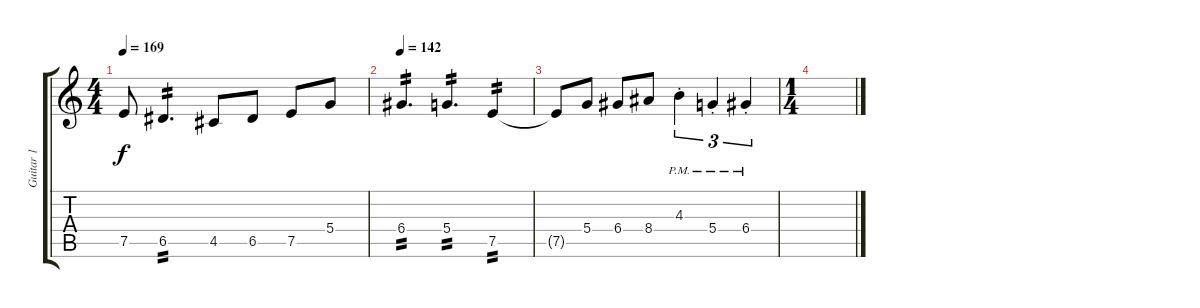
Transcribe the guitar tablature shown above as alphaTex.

\track ("Guitar 1" "Guitar 1") {instrument distortionguitar}
\staff {score tabs}
\tuning (E4 B3 G3 D3 A2 D2) {hide}
\ts (4 4)
\tempo 169
\clef g2
\ks c
7.5{t}.8{dy f} 6.5.4{d tp 2} 4.5.8 6.5.8 7.5.8 5.4.8 |
\tempo 142
6.4.4{d tp 2} 5.4.4{d tp 2} 7.5.4{tp 2} |
7.5{t}.8 5.4.8 6.4.8 8.4.8 4.3{pm st}.4{tu (3 2)} 5.4{pm st}.4{tu (3 2)} 6.4{pm st}.4{tu (3 2)} |
\ts (1 4)
